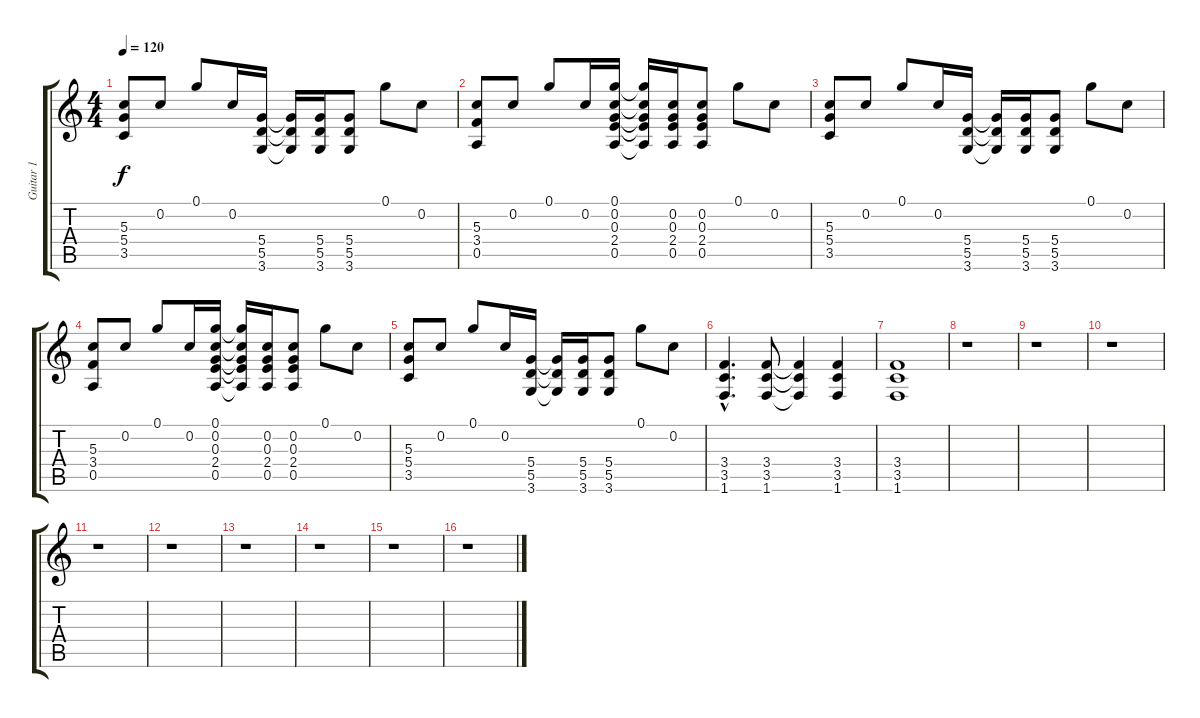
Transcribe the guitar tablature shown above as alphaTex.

\track ("Guitar 1" "Guitar 1") {instrument overdrivenguitar}
\staff {score tabs}
\tuning (G4 C4 G3 D3 A2 E2) {hide}
\ts (4 4)
\tempo 120
\clef g2
\ks c
(5.3 5.4 3.5).8{dy f} 0.2.8 0.1.8 0.2.16 (5.4 5.5 3.6).16 (5.4{t} 5.5{t} 3.6{t}).16 (5.4 5.5 3.6).16 (5.4 5.5 3.6).8 0.1.8 0.2.8 |
(5.3 3.4 0.5).8 0.2.8 0.1.8 0.2.16 (0.1 0.2 0.3 2.4 0.5).16 (0.1{t} 0.2{t} 0.3{t} 2.4{t} 0.5{t}).16 (0.2 0.3 2.4 0.5).16 (0.2 0.3 2.4 0.5).8 0.1.8 0.2.8 |
(5.3 5.4 3.5).8 0.2.8 0.1.8 0.2.16 (5.4 5.5 3.6).16 (5.4{t} 5.5{t} 3.6{t}).16 (5.4 5.5 3.6).16 (5.4 5.5 3.6).8 0.1.8 0.2.8 |
(5.3 3.4 0.5).8 0.2.8 0.1.8 0.2.16 (0.1 0.2 0.3 2.4 0.5).16 (0.1{t} 0.2{t} 0.3{t} 2.4{t} 0.5{t}).16 (0.2 0.3 2.4 0.5).16 (0.2 0.3 2.4 0.5).8 0.1.8 0.2.8 |
(5.3 5.4 3.5).8 0.2.8 0.1.8 0.2.16 (5.4 5.5 3.6).16 (5.4{t} 5.5{t} 3.6{t}).16 (5.4 5.5 3.6).16 (5.4 5.5 3.6).8 0.1.8 0.2.8 |
(3.4{hac} 3.5{hac} 1.6{hac}).4{d} (3.4 3.5 1.6).8 (3.4{t} 3.5{t} 1.6{t}).4 (3.4 3.5 1.6).4 |
(3.4 3.5 1.6).1 |
r.1 |
r.1 |
r.1 |
r.1 |
r.1 |
r.1 |
r.1 |
r.1 |
r.1
